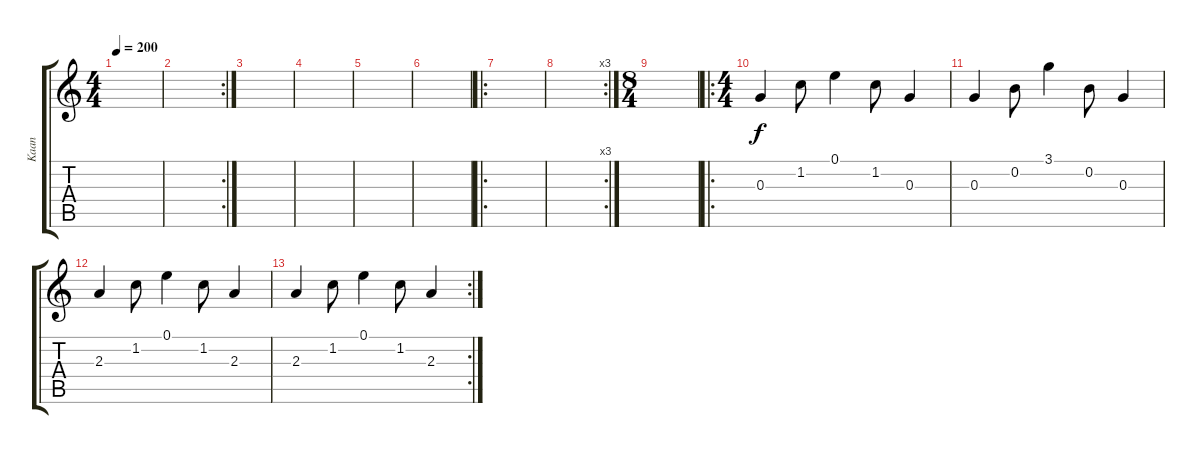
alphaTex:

\track ("Kaan" "Kaan") {instrument electricguitarclean}
\staff {score tabs}
\tuning (E4 B3 G3 D3 A2 E2) {hide}
\ts (4 4)
\tempo 200
\clef g2
\ks c
|
\rc 2
|
|
|
|
|
\ro
|
\rc 3
|
\ts (8 4)
|
\ro
\ts (4 4)
0.3.4 1.2.8 0.1.4 1.2.8 0.3.4 |
0.3.4 0.2.8 3.1.4 0.2.8 0.3.4 |
2.3.4 1.2.8 0.1.4 1.2.8 2.3.4 |
\rc 2
2.3.4 1.2.8 0.1.4 1.2.8 2.3.4
